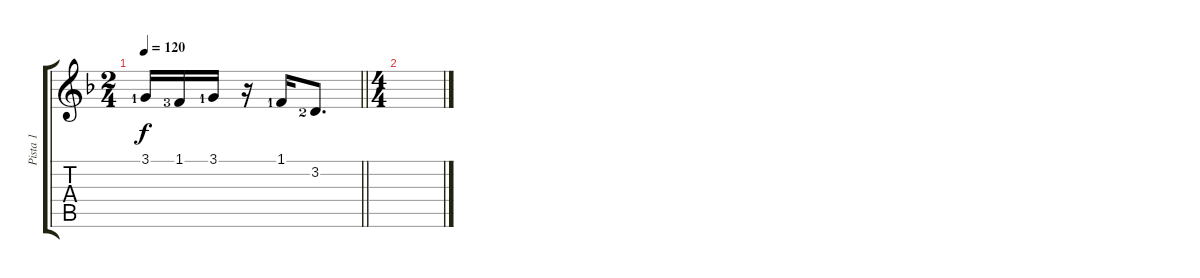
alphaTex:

\track ("Pista 1" "Pista 1") {instrument flute}
\staff {score tabs}
\tuning (E4 B3 G3 D3 A2 E2) {hide}
\ts (2 4)
\tempo 120
\clef g2
\barLineRight lightlight
\ks dminor
3.1{lf 2}.16{dy f} 1.1{lf 4}.16 3.1{lf 2}.16 r.16 1.1{lf 2}.16 3.2{lf 3}.8{d} |
\ts (4 4)
